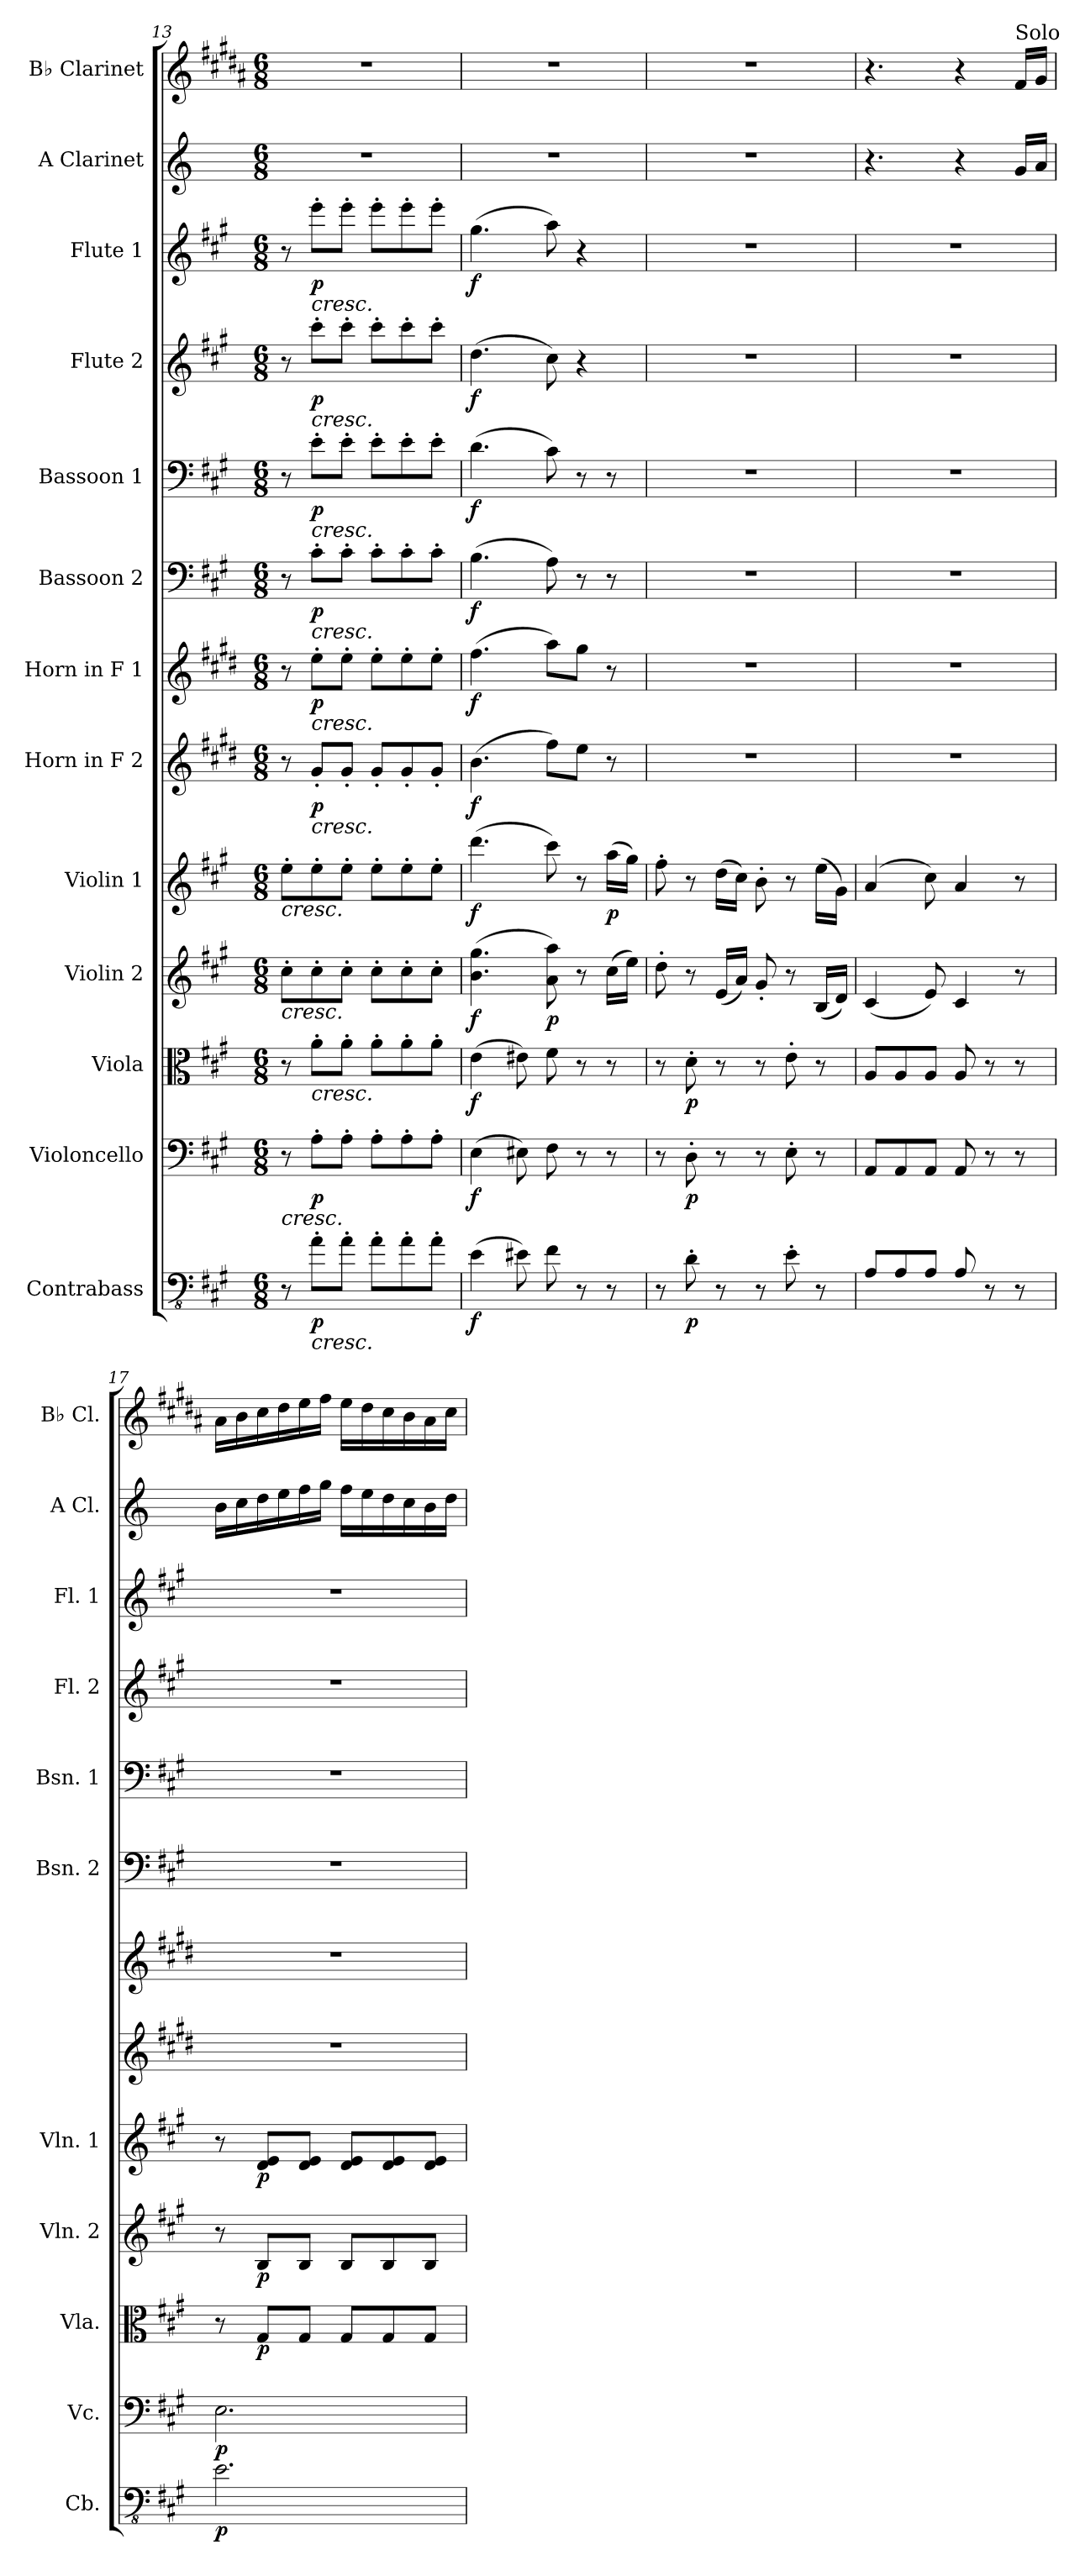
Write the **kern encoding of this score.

**kern	**dynam	**kern	**dynam	**kern	**dynam	**kern	**dynam	**kern	**dynam	**kern	**dynam	**kern	**dynam	**kern	**dynam	**kern	**dynam	**kern	**dynam	**kern	**dynam	**kern	**kern
*part13	*part13	*part12	*part12	*part11	*part11	*part10	*part10	*part9	*part9	*part8	*part8	*part7	*part7	*part6	*part6	*part5	*part5	*part4	*part4	*part3	*part3	*part2	*part1
*staff13	*staff13	*staff12	*staff12	*staff11	*staff11	*staff10	*staff10	*staff9	*staff9	*staff8	*staff8	*staff7	*staff7	*staff6	*staff6	*staff5	*staff5	*staff4	*staff4	*staff3	*staff3	*staff2	*staff1
*I"Contrabass	*	*I"Violoncello	*	*I"Viola	*	*I"Violin 2	*	*I"Violin 1	*	*I"Horn in F 2	*	*I"Horn in F 1	*	*I"Bassoon 2	*	*I"Bassoon 1	*	*I"Flute 2	*	*I"Flute 1	*	*I"A Clarinet	*I"B♭ Clarinet
*I'Cb.	*	*I'Vc.	*	*I'Vla.	*	*I'Vln. 2	*	*I'Vln. 1	*	*	*	*	*	*I'Bsn. 2	*	*I'Bsn. 1	*	*I'Fl. 2	*	*I'Fl. 1	*	*I'A Cl.	*I'B♭ Cl.
*clefFv4	*	*clefF4	*	*clefC3	*	*clefG2	*	*clefG2	*	*clefG2	*	*clefG2	*	*clefF4	*	*clefF4	*	*clefG2	*	*clefG2	*	*clefG2	*clefG2
*ITrd7c12	*	*	*	*	*	*	*	*	*	*ITrd4c7	*	*ITrd4c7	*	*	*	*	*	*	*	*	*	*ITrd2c3	*ITrd1c2
*k[f#c#g#]	*	*k[f#c#g#]	*	*k[f#c#g#]	*	*k[f#c#g#]	*	*k[f#c#g#]	*	*k[f#c#g#]	*	*k[f#c#g#]	*	*k[f#c#g#]	*	*k[f#c#g#]	*	*k[f#c#g#]	*	*k[f#c#g#]	*	*k[f#c#g#]	*k[f#c#g#]
*M6/8	*	*M6/8	*	*M6/8	*	*M6/8	*	*M6/8	*	*M6/8	*	*M6/8	*	*M6/8	*	*M6/8	*	*M6/8	*	*M6/8	*	*M6/8	*M6/8
=13	=13	=13	=13	=13	=13	=13	=13	=13	=13	=13	=13	=13	=13	=13	=13	=13	=13	=13	=13	=13	=13	=13	=13
!	!	!	!	!	!	!	!	!LO:TX:b:i:t=cresc.	!	!	!	!	!	!	!	!	!	!	!	!	!	!	!
!	!	!	!	!	!	!LO:TX:b:i:t=cresc.	!	!	!	!	!	!	!	!	!	!	!	!	!	!	!	!	!
!	!	!LO:TX:b:i:t=cresc.	!	!	!	!	!	!	!	!	!	!	!	!	!	!	!	!	!	!	!	!	!
8r	.	8r	.	8r	.	8cc#'\L	.	8ee'\L	.	8r	.	8r	.	8r	.	8r	.	8r	.	8r	.	2.r	2.r
!	!	!	!	!	!	!	!	!	!	!	!	!	!	!	!	!	!	!	!	!LO:TX:b:i:t=cresc.	!	!	!
!	!	!	!	!	!	!	!	!	!	!	!	!	!	!	!	!	!	!LO:TX:b:i:t=cresc.	!	!	!	!	!
!	!	!	!	!	!	!	!	!	!	!	!	!	!	!	!	!LO:TX:b:i:t=cresc.	!	!	!	!	!	!	!
!	!	!	!	!	!	!	!	!	!	!	!	!	!	!LO:TX:b:i:t=cresc.	!	!	!	!	!	!	!	!	!
!	!	!	!	!	!	!	!	!	!	!	!	!LO:TX:b:i:t=cresc.	!	!	!	!	!	!	!	!	!	!	!
!	!	!	!	!	!	!	!	!	!	!LO:TX:b:i:t=cresc.	!	!	!	!	!	!	!	!	!	!	!	!	!
!	!	!	!	!LO:TX:b:i:t=cresc.	!	!	!	!	!	!	!	!	!	!	!	!	!	!	!	!	!	!	!
!LO:TX:b:i:t=cresc.	!	!	!	!	!	!	!	!	!	!	!	!	!	!	!	!	!	!	!	!	!	!	!
!	!LO:DY:b	!	!LO:DY:b	!	!	!	!	!	!	!	!LO:DY:b	!	!LO:DY:b	!	!LO:DY:b	!	!LO:DY:b	!	!LO:DY:b	!	!LO:DY:b	!	!
8AA'\L	p	8A'\L	p	8a'\L	.	8cc#'\	.	8ee'\	.	8c#'/L	p	8a'\L	p	8c#'\L	p	8e'\L	p	8ccc#'\L	p	8eee'\L	p	.	.
8AA'\J	.	8A'\J	.	8a'\J	.	8cc#'\J	.	8ee'\J	.	8c#'/J	.	8a'\J	.	8c#'\J	.	8e'\J	.	8ccc#'\J	.	8eee'\J	.	.	.
8AA'\L	.	8A'\L	.	8a'\L	.	8cc#'\L	.	8ee'\L	.	8c#'/L	.	8a'\L	.	8c#'\L	.	8e'\L	.	8ccc#'\L	.	8eee'\L	.	.	.
8AA'\	.	8A'\	.	8a'\	.	8cc#'\	.	8ee'\	.	8c#'/	.	8a'\	.	8c#'\	.	8e'\	.	8ccc#'\	.	8eee'\	.	.	.
8AA'\J	.	8A'\J	.	8a'\J	.	8cc#'\J	.	8ee'\J	.	8c#'/J	.	8a'\J	.	8c#'\J	.	8e'\J	.	8ccc#'\J	.	8eee'\J	.	.	.
!!LO:PB:g=z
=14	=14	=14	=14	=14	=14	=14	=14	=14	=14	=14	=14	=14	=14	=14	=14	=14	=14	=14	=14	=14	=14	=14	=14
!	!LO:DY:b	!	!LO:DY:b	!	!LO:DY:b	!	!LO:DY:b	!	!LO:DY:b	!	!LO:DY:b	!	!LO:DY:b	!	!LO:DY:b	!	!LO:DY:b	!	!LO:DY:b	!	!LO:DY:b	!	!
(>4EE\	f	(>4E\	f	(>4e\	f	(>4.b\ 4.gg#\	f	(>4.ddd\	f	(>4.e\	f	(>4.b\	f	(>4.B\	f	(>4.d\	f	(>4.dd\	f	(>4.gg#\	f	2.r	2.r
8EE#X\)	.	8E#X\)	.	8e#X\)	.	.	.	.	.	.	.	.	.	.	.	.	.	.	.	.	.	.	.
!	!	!	!	!	!	!	!LO:DY:b	!	!	!	!	!	!	!	!	!	!	!	!	!	!	!	!
8FF#\	.	8F#\	.	8f#\	.	8a\ 8aa\)	p	8ccc#\)	.	8b\L)	.	8dd\L)	.	8A\)	.	8c#\)	.	8cc#\)	.	8aa\)	.	.	.
8r	.	8r	.	8r	.	8r	.	8r	.	8a\J	.	8cc#\J	.	8r	.	8r	.	4r	.	4r	.	.	.
!	!	!	!	!	!	!	!	!	!LO:DY:b	!	!	!	!	!	!	!	!	!	!	!	!	!	!
8r	.	8r	.	8r	.	(>16cc#\LL	.	(>16aa\LL	p	8r	.	8r	.	8r	.	8r	.	.	.	.	.	.	.
.	.	.	.	.	.	16ee\JJ)	.	16gg#\JJ)	.	.	.	.	.	.	.	.	.	.	.	.	.	.	.
=15	=15	=15	=15	=15	=15	=15	=15	=15	=15	=15	=15	=15	=15	=15	=15	=15	=15	=15	=15	=15	=15	=15	=15
8r	.	8r	.	8r	.	8dd'\	.	8ff#'\	.	2.r	.	2.r	.	2.r	.	2.r	.	2.r	.	2.r	.	2.r	2.r
!	!LO:DY:b	!	!LO:DY:b	!	!LO:DY:b	!	!	!	!	!	!	!	!	!	!	!	!	!	!	!	!	!	!
8DD'\	p	8D'\	p	8d'\	p	8r	.	8r	.	.	.	.	.	.	.	.	.	.	.	.	.	.	.
8r	.	8r	.	8r	.	(<16e/LL	.	(>16dd\LL	.	.	.	.	.	.	.	.	.	.	.	.	.	.	.
.	.	.	.	.	.	16a/JJ)	.	16cc#\JJ)	.	.	.	.	.	.	.	.	.	.	.	.	.	.	.
8r	.	8r	.	8r	.	8g#'/	.	8b'\	.	.	.	.	.	.	.	.	.	.	.	.	.	.	.
8EE'\	.	8E'\	.	8e'\	.	8r	.	8r	.	.	.	.	.	.	.	.	.	.	.	.	.	.	.
8r	.	8r	.	8r	.	(<16B/LL	.	(>16ee\LL	.	.	.	.	.	.	.	.	.	.	.	.	.	.	.
.	.	.	.	.	.	16d/JJ)	.	16g#\JJ)	.	.	.	.	.	.	.	.	.	.	.	.	.	.	.
=16	=16	=16	=16	=16	=16	=16	=16	=16	=16	=16	=16	=16	=16	=16	=16	=16	=16	=16	=16	=16	=16	=16	=16
8AAA/L	.	8AA/L	.	8A/L	.	(<4c#/	.	(>4a/	.	2.r	.	2.r	.	2.r	.	2.r	.	2.r	.	2.r	.	4.r	4.r
8AAA/	.	8AA/	.	8A/	.	.	.	.	.	.	.	.	.	.	.	.	.	.	.	.	.	.	.
8AAA/J	.	8AA/J	.	8A/J	.	8e/)	.	8cc#\)	.	.	.	.	.	.	.	.	.	.	.	.	.	.	.
8AAA/	.	8AA/	.	8A/	.	4c#/	.	4a/	.	.	.	.	.	.	.	.	.	.	.	.	.	4r	4r
8r	.	8r	.	8r	.	.	.	.	.	.	.	.	.	.	.	.	.	.	.	.	.	.	.
!	!	!	!	!	!	!	!	!	!	!	!	!	!	!	!	!	!	!	!	!	!	!	!LO:TX:t=Solo
8r	.	8r	.	8r	.	8r	.	8r	.	.	.	.	.	.	.	.	.	.	.	.	.	16e/LL	16e/LL
.	.	.	.	.	.	.	.	.	.	.	.	.	.	.	.	.	.	.	.	.	.	16f#/JJ	16f#/JJ
=17	=17	=17	=17	=17	=17	=17	=17	=17	=17	=17	=17	=17	=17	=17	=17	=17	=17	=17	=17	=17	=17	=17	=17
!	!LO:DY:b	!	!LO:DY:b	!	!	!	!	!	!	!	!	!	!	!	!	!	!	!	!	!	!	!	!
2.EE\	p	2.E\	p	8r	.	8r	.	8r	.	2.r	.	2.r	.	2.r	.	2.r	.	2.r	.	2.r	.	16g#\LL	16g#\LL
.	.	.	.	.	.	.	.	.	.	.	.	.	.	.	.	.	.	.	.	.	.	16a\	16a\
!	!	!	!	!	!LO:DY:b	!	!LO:DY:b	!	!LO:DY:b	!	!	!	!	!	!	!	!	!	!	!	!	!	!
.	.	.	.	8G#/L	p	8B/L	p	8d/ 8e/L	p	.	.	.	.	.	.	.	.	.	.	.	.	16b\	16b\
.	.	.	.	.	.	.	.	.	.	.	.	.	.	.	.	.	.	.	.	.	.	16cc#\	16cc#\
.	.	.	.	8G#/J	.	8B/J	.	8d/ 8e/J	.	.	.	.	.	.	.	.	.	.	.	.	.	16dd\	16dd\
.	.	.	.	.	.	.	.	.	.	.	.	.	.	.	.	.	.	.	.	.	.	16ee\JJ	16ee\JJ
.	.	.	.	8G#/L	.	8B/L	.	8d/ 8e/L	.	.	.	.	.	.	.	.	.	.	.	.	.	16dd\LL	16dd\LL
.	.	.	.	.	.	.	.	.	.	.	.	.	.	.	.	.	.	.	.	.	.	16cc#\	16cc#\
.	.	.	.	8G#/	.	8B/	.	8d/ 8e/	.	.	.	.	.	.	.	.	.	.	.	.	.	16b\	16b\
.	.	.	.	.	.	.	.	.	.	.	.	.	.	.	.	.	.	.	.	.	.	16a\	16a\
.	.	.	.	8G#/J	.	8B/J	.	8d/ 8e/J	.	.	.	.	.	.	.	.	.	.	.	.	.	16g#\	16g#\
.	.	.	.	.	.	.	.	.	.	.	.	.	.	.	.	.	.	.	.	.	.	16b\JJ	16b\JJ
=	=	=	=	=	=	=	=	=	=	=	=	=	=	=	=	=	=	=	=	=	=	=	=
*-	*-	*-	*-	*-	*-	*-	*-	*-	*-	*-	*-	*-	*-	*-	*-	*-	*-	*-	*-	*-	*-	*-	*-
